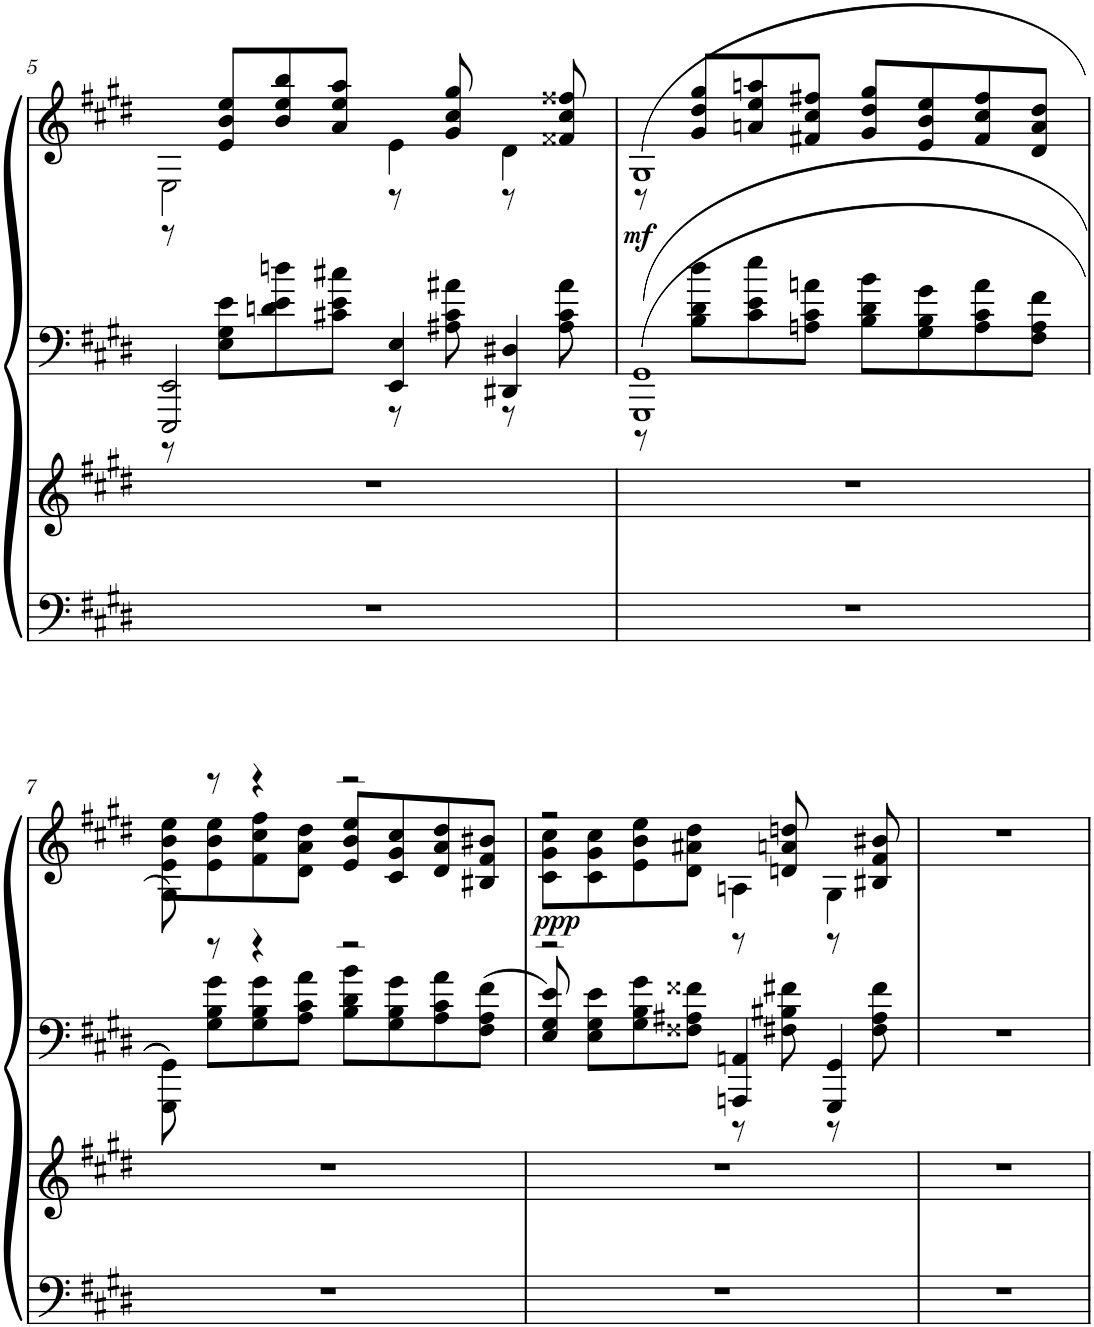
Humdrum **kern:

**kern	**kern	**kern	**kern	**dynam
*part4	*part3	*part2	*part1	*part1
*staff4	*staff3	*staff2	*staff1	*staff1
*I"Piano 2	*I"Piano 2	*I"Piano	*I"Piano	*
*I'Pno	*I'Pno	*I'Pno	*I'Pno	*
!!LO:PB:g=z
*clefF4	*clefG2	*clefF4	*clefG2	*
*k[f#c#g#d#]	*k[f#c#g#d#]	*k[f#c#g#d#]	*k[f#c#g#d#]	*
*M4/4	*M4/4	*M4/4	*M4/4	*
=5	=5	=5	=5	=5
*	*	*^	*^	*
1r	1r	2EEE/ 2EE/	8r	2E\	8r	.
.	.	.	8E\ 8G#\ 8e\L	.	8e/ 8b/ 8ee/L	.
.	.	.	8dn\ 8e\ 8ddn\	.	8b/ 8ee/ 8bb/	.
.	.	.	8c#X\ 8e\ 8cc#X\J	.	8a/ 8ee/ 8aa/J	.
.	.	4EE/ 4E/	8r	4e\	8r	.
.	.	.	8A#X\ 8c#\ 8a#X\	.	8g#/ 8cc#/ 8gg#/	.
.	.	4DD#X/ 4D#X/	8r	4d#\	8r	.
.	.	.	8A#\ 8c#\ 8a#\	.	8f##X/ 8cc#/ 8ff##X/	.
=6	=6	=6	=6	=6	=6	=6
!	!	!	!	!	!	!LO:DY:b
1r	1r	1GGG# 1GG#	8r	(1G#	8r	mf
.	.	.	8B\ 8d#\ 8dd#\L	.	8g#/ 8dd#/ 8gg#/L	.
.	.	.	8c#\ 8e\ 8ee\	.	8an/ 8ee/ 8aan/	.
.	.	.	8An\ 8c#\ 8an\J	.	8f#X/ 8cc#/ 8ff#X/J	.
.	.	.	8B\ 8d#\ 8b\L	.	8g#/ 8dd#/ 8gg#/L	.
.	.	.	8G#\ 8B\ 8g#\	.	8e/ 8b/ 8ee/	.
.	.	.	8A\ 8c#\ 8a\	.	8f#/ 8cc#/ 8ff#/	.
.	.	.	8F#\ 8A\ 8f#\J	.	8d#/ 8a/ 8dd#/J	.
!!LO:LB:g=z	!!
=7	=7	=7	=7	=7	=7	=7
1r	1r	8GGG#\ 8GG#\	8ryy	8G#\)	8e\ 8b\ 8ee\L	.
.	.	8r	8G#\ 8B\ 8g#\L	8r	8e\ 8b\ 8ee\	.
.	.	4r	8G#\ 8B\ 8g#\	4r	8f#\ 8cc#\ 8ff#\	.
.	.	.	8A\ 8c#\ 8a\J	.	8d#\ 8a\ 8dd#\J	.
.	.	2r	8B\ 8d#\ 8b\L	2r	8e/ 8b/ 8ee/L	.
.	.	.	8G#\ 8B\ 8g#\	.	8c#/ 8g#/ 8cc#/	.
.	.	.	8A\ 8c#\ 8a\	.	8d#/ 8a/ 8dd#/	.
.	.	.	8F#\ 8A\ 8f#\J	.	8B#X/ 8f#/ 8b#X/J	.
=8	=8	=8	=8	=8	=8	=8
!	!	!	!	!	!	!LO:DY:b
1r	1r	2r	8E/ 8G#/ 8e/	2r	8c#\ 8g#\ 8cc#\L	ppp
.	.	.	8E\ 8G#\ 8e\L	.	8c#\ 8g#\ 8cc#\	.
.	.	.	8G#\ 8B\ 8g#\	.	8e\ 8b\ 8ee\	.
.	.	.	8F##X\ 8A#X\ 8f##X\J	.	8d#\ 8a#X\ 8dd#\J	.
.	.	4AAAn/ 4AAn/	8r	4An\	8r	.
.	.	.	8F#X\ 8B#X\ 8f#X\	.	8dn/ 8an/ 8ddn/	.
.	.	4GGG#/ 4GG#/	8r	4G#\	8r	.
.	.	.	8F#\ 8A#\ 8f#\	.	8B#X/ 8f#/ 8b#X/	.
*	*	*v	*v	*	*	*
*	*	*	*v	*v	*
=9	=9	=9	=9	=9
1r	1r	1r	1r	.
=	=	=	=	=
*-	*-	*-	*-	*-
